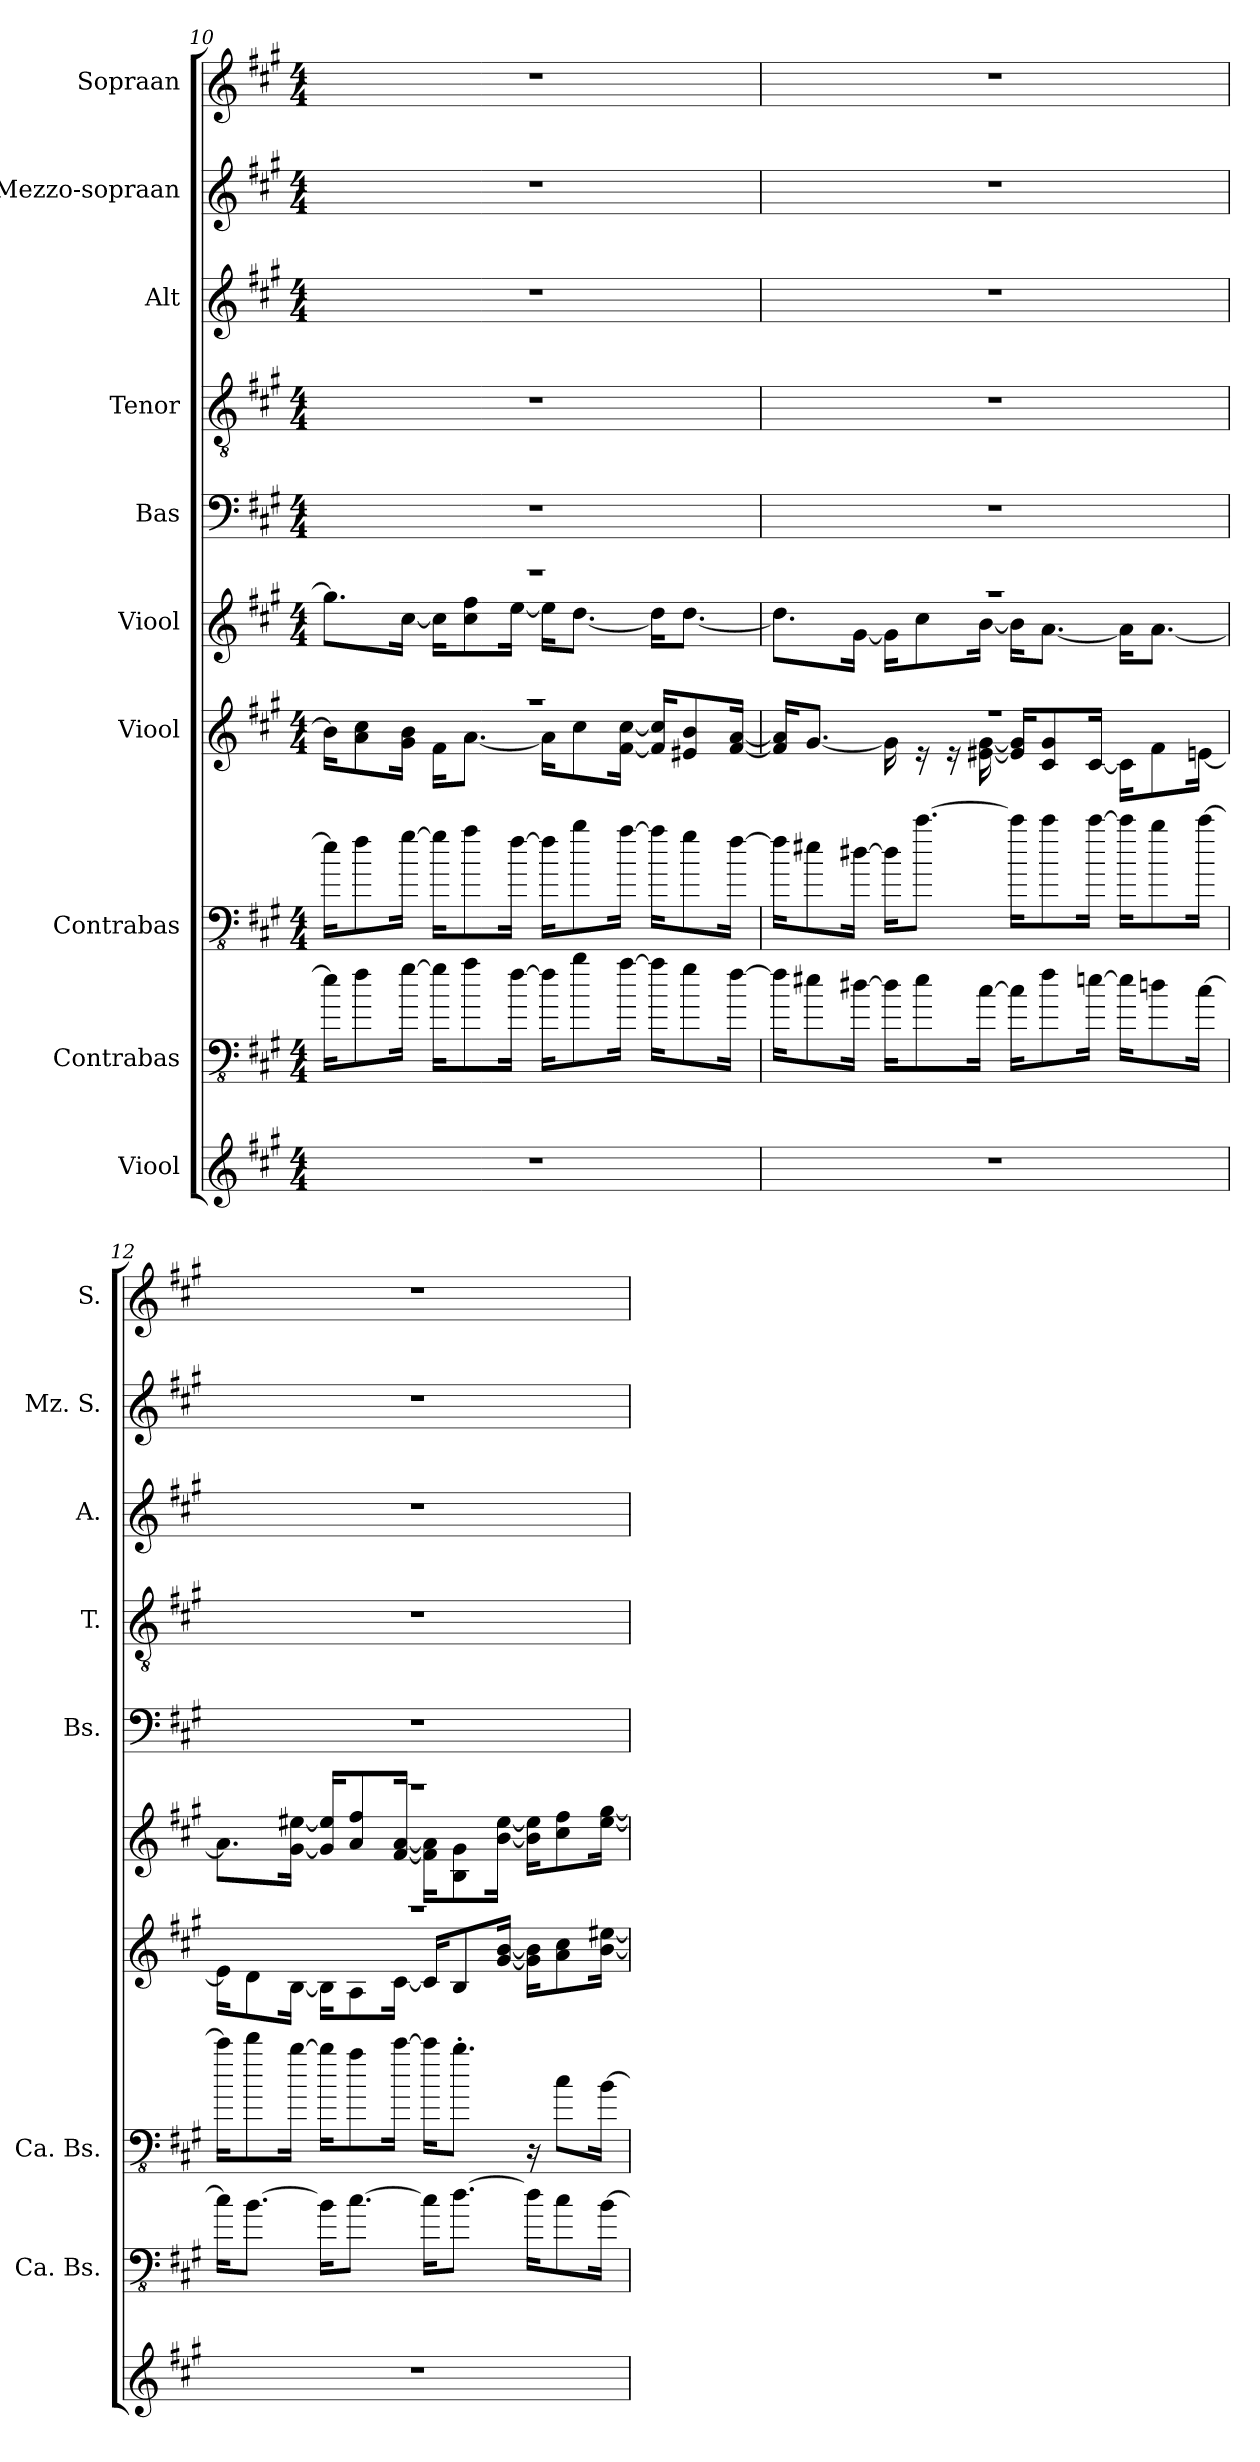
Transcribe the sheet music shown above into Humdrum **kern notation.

**kern	**kern	**kern	**kern	**kern	**kern	**kern	**kern	**kern	**kern
*part10	*part9	*part8	*part7	*part6	*part5	*part4	*part3	*part2	*part1
*staff10	*staff9	*staff8	*staff7	*staff6	*staff5	*staff4	*staff3	*staff2	*staff1
*I"Viool	*I"Contrabas	*I"Contrabas	*I"Viool	*I"Viool	*I"Bas	*I"Tenor	*I"Alt	*I"Mezzo-sopraan	*I"Sopraan
*	*I'Ca. Bs.	*I'Ca. Bs.	*	*	*I'Bs.	*I'T.	*I'A.	*I'Mz. S.	*I'S.
*clefG2	*clefFv4	*clefFv4	*clefG2	*clefG2	*clefF4	*clefGv2	*clefG2	*clefG2	*clefG2
*	*ITrd7c12	*ITrd7c12	*	*	*	*	*	*	*
*k[f#c#g#]	*k[f#c#g#]	*k[f#c#g#]	*k[f#c#g#]	*k[f#c#g#]	*k[f#c#g#]	*k[f#c#g#]	*k[f#c#g#]	*k[f#c#g#]	*k[f#c#g#]
*M4/4	*M4/4	*M4/4	*M4/4	*M4/4	*M4/4	*M4/4	*M4/4	*M4/4	*M4/4
=10	=10	=10	=10	=10	=10	=10	=10	=10	=10
*	*	*	*^	*^	*	*	*	*	*
1r	16E#\KL]	16E#\KL]	1r	16b\KL]	1r	8.gg#\L]	1r	1r	1r	1r	1r
.	8F#\	8F#\	.	8a\ 8cc#\	.	.	.	.	.	.	.
.	[16G#\Jk	[16G#\Jk	.	16g#\ 16b\Jk	.	[16cc#\Jk	.	.	.	.	.
.	16G#\KL]	16G#\KL]	.	16f#\KL	.	16cc#\KL]	.	.	.	.	.
.	8A\	8A\	.	[8.a\J	.	8cc#\ 8ff#\	.	.	.	.	.
.	[16F#\Jk	[16F#\Jk	.	.	.	[16ee\Jk	.	.	.	.	.
.	16F#\KL]	16F#\KL]	.	16a\KL]	.	16ee\KL]	.	.	.	.	.
.	8B\	8B\	.	8cc#\	.	[8.dd\J	.	.	.	.	.
.	[16A\Jk	[16A\Jk	.	[16f#\ [16cc#\Jk	.	.	.	.	.	.	.
.	16A\KL]	16A\KL]	.	16f#]/ 16cc#]/KL	.	16dd\KL]	.	.	.	.	.
.	8G#\	8G#\	.	8e#X/ 8b/	.	[8.dd\J	.	.	.	.	.
.	[16F#\Jk	[16F#\Jk	.	[16f#/ [16a/Jk	.	.	.	.	.	.	.
=11	=11	=11	=11	=11	=11	=11	=11	=11	=11	=11	=11
1r	16F#\KL]	16F#\KL]	1r	16f#]/ 16a]/KL	1r	8.dd\L]	1r	1r	1r	1r	1r
.	8E#X\	8E#X\	.	[8.g#/J	.	.	.	.	.	.	.
.	[16D#X\Jk	[16D#X\Jk	.	.	.	[16g#\Jk	.	.	.	.	.
.	16D#\KL]	16D#\KL]	.	16g#\]	.	16g#\KL]	.	.	.	.	.
.	8E#\	[8.c#\J	.	16r	.	8cc#\	.	.	.	.	.
.	.	.	.	16r	.	.	.	.	.	.	.
.	[16C#\Jk	.	.	[16e#X\ [16g#\	.	[16b\Jk	.	.	.	.	.
.	16C#\KL]	16c#\KL]	.	16e#]/ 16g#]/KL	.	16b\KL]	.	.	.	.	.
.	8F#\	8c#\	.	8c#/ 8g#/	.	[8.a\J	.	.	.	.	.
.	[16En\Jk	[16c#\Jk	.	[16c#/Jk	.	.	.	.	.	.	.
.	16E\KL]	16c#\KL]	.	16c#\KL]	.	16a\KL]	.	.	.	.	.
.	8Dn\	8B\	.	8f#\	.	[8.a\J	.	.	.	.	.
.	[16C#\Jk	[16c#\Jk	.	[16en\Jk	.	.	.	.	.	.	.
=12	=12	=12	=12	=12	=12	=12	=12	=12	=12	=12	=12
1r	16C#\KL]	16c#\KL]	1r	16e\KL]	1r	8.a\L]	1r	1r	1r	1r	1r
.	[8.BB\J	8d\	.	8d\	.	.	.	.	.	.	.
.	.	[16B\Jk	.	[16B\Jk	.	[16g#\ [16ee#X\Jk	.	.	.	.	.
.	16BB\KL]	16B\KL]	.	16B\KL]	.	16g#]/ 16ee#]/KL	.	.	.	.	.
.	[8.C#\J	8A\	.	8A\	.	8a/ 8ff#/	.	.	.	.	.
.	.	[16c#\Jk	.	[16c#\Jk	.	[16f#/ [16a/Jk	.	.	.	.	.
.	16C#\KL]	16c#\KL]	.	16c#/KL]	.	16f#]\ 16a]\KL	.	.	.	.	.
.	[8.D\J	8.B'\J	.	8B/	.	8B\ 8g#\	.	.	.	.	.
.	.	.	.	[16g#/ [16b/Jk	.	[16b\ [16ee#\Jk	.	.	.	.	.
.	16D\KL]	16r	.	16g#]\ 16b]\KL	.	16b]\ 16ee#]\KL	.	.	.	.	.
.	8C#\	8C#\L	.	8a\ 8cc#\	.	8cc#\ 8ff#\	.	.	.	.	.
.	[16BB\Jk	[16BB\Jk	.	[16b\ [16ee#X\Jk	.	[16ee#\ [16gg#\Jk	.	.	.	.	.
*	*	*	*v	*v	*	*	*	*	*	*	*
*	*	*	*	*v	*v	*	*	*	*	*
=	=	=	=	=	=	=	=	=	=
*-	*-	*-	*-	*-	*-	*-	*-	*-	*-
